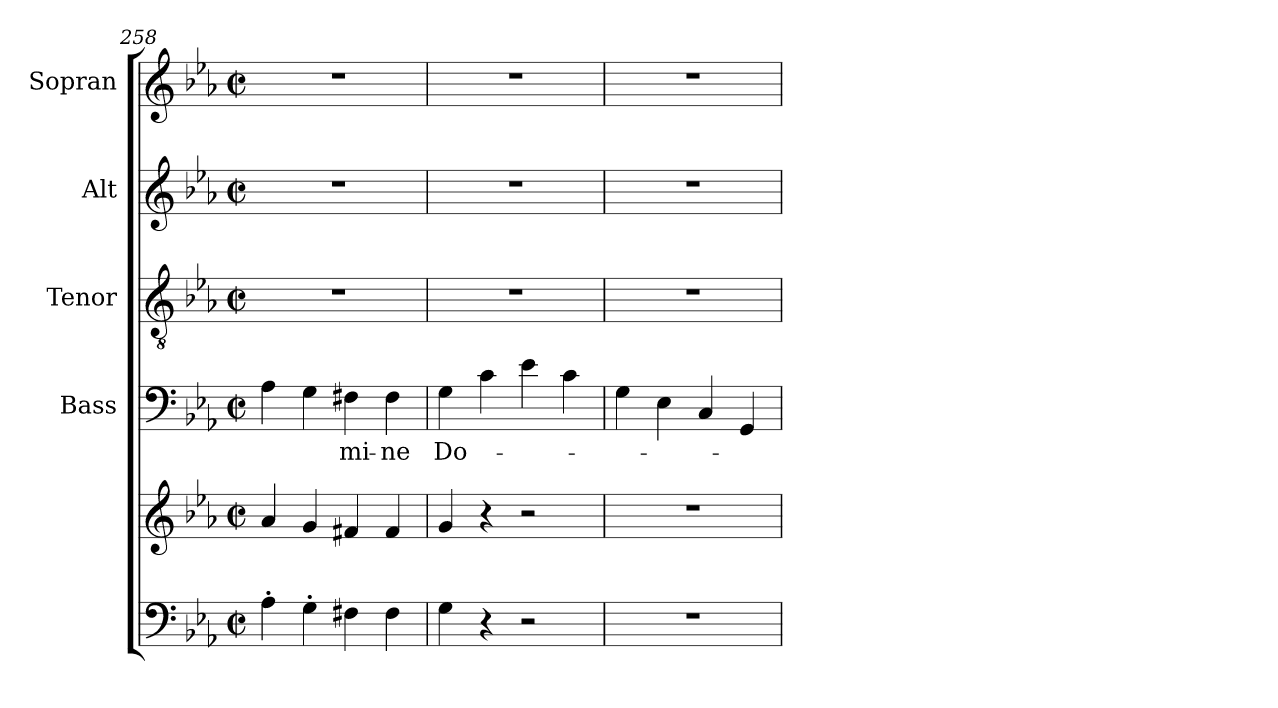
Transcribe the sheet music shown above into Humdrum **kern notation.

**kern	**kern	**kern	**text	**kern	**kern	**kern
*part5	*part5	*part4	*part4	*part3	*part2	*part1
*staff6	*staff5	*staff4	*staff4	*staff3	*staff2	*staff1
*	*	*I"Bass	*	*I"Tenor	*I"Alt	*I"Sopran
*	*	*I'B.	*	*I'T.	*I'A.	*I'S.
*clefF4	*clefG2	*clefF4	*	*clefGv2	*clefG2	*clefG2
*k[b-e-a-]	*k[b-e-a-]	*k[b-e-a-]	*	*k[b-e-a-]	*k[b-e-a-]	*k[b-e-a-]
*E-:	*E-:	*E-:	*	*E-:	*E-:	*E-:
*M2/2	*M2/2	*M2/2	*	*M2/2	*M2/2	*M2/2
*met(c|)	*met(c|)	*met(c|)	*	*met(c|)	*met(c|)	*met(c|)
=258	=258	=258	=258	=258	=258	=258
4A-'>\	4a-/	4A-\	.	1r	1r	1r
4G'>\	4g/	4G\	.	.	.	.
!	!	!	!LO:LY:b	!	!	!
4F#X\	4f#X/	4F#X\	-mi-	.	.	.
!	!	!	!LO:LY:b	!	!	!
4F#\	4f#/	4F#\	-ne	.	.	.
=259	=259	=259	=259	=259	=259	=259
!	!	!	!LO:LY:b	!	!	!
4G\	4g/	4G\	Do-	1r	1r	1r
4r	4r	4c\	.	.	.	.
2r	2r	4e-\	.	.	.	.
.	.	4c\	.	.	.	.
=260	=260	=260	=260	=260	=260	=260
1r	1r	4G\	.	1r	1r	1r
.	.	4E-\	.	.	.	.
.	.	4C/	.	.	.	.
.	.	4GG/	.	.	.	.
=	=	=	=	=	=	=
*-	*-	*-	*-	*-	*-	*-
